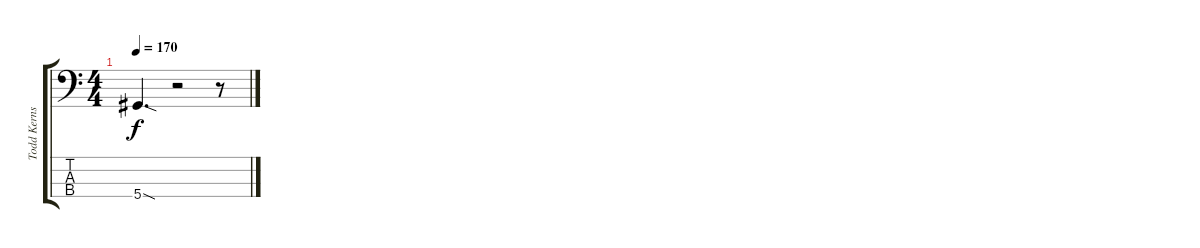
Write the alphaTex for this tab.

\track ("Todd Kerns" "Todd Kerns") {instrument electricbasspick}
\staff {score tabs}
\tuning (Gb2 Db2 Ab1 Eb1) {hide}
\ts (4 4)
\tempo 170
\clef f4
\ks c
5.4{sod}.4{d dy f} r.2 r.8
